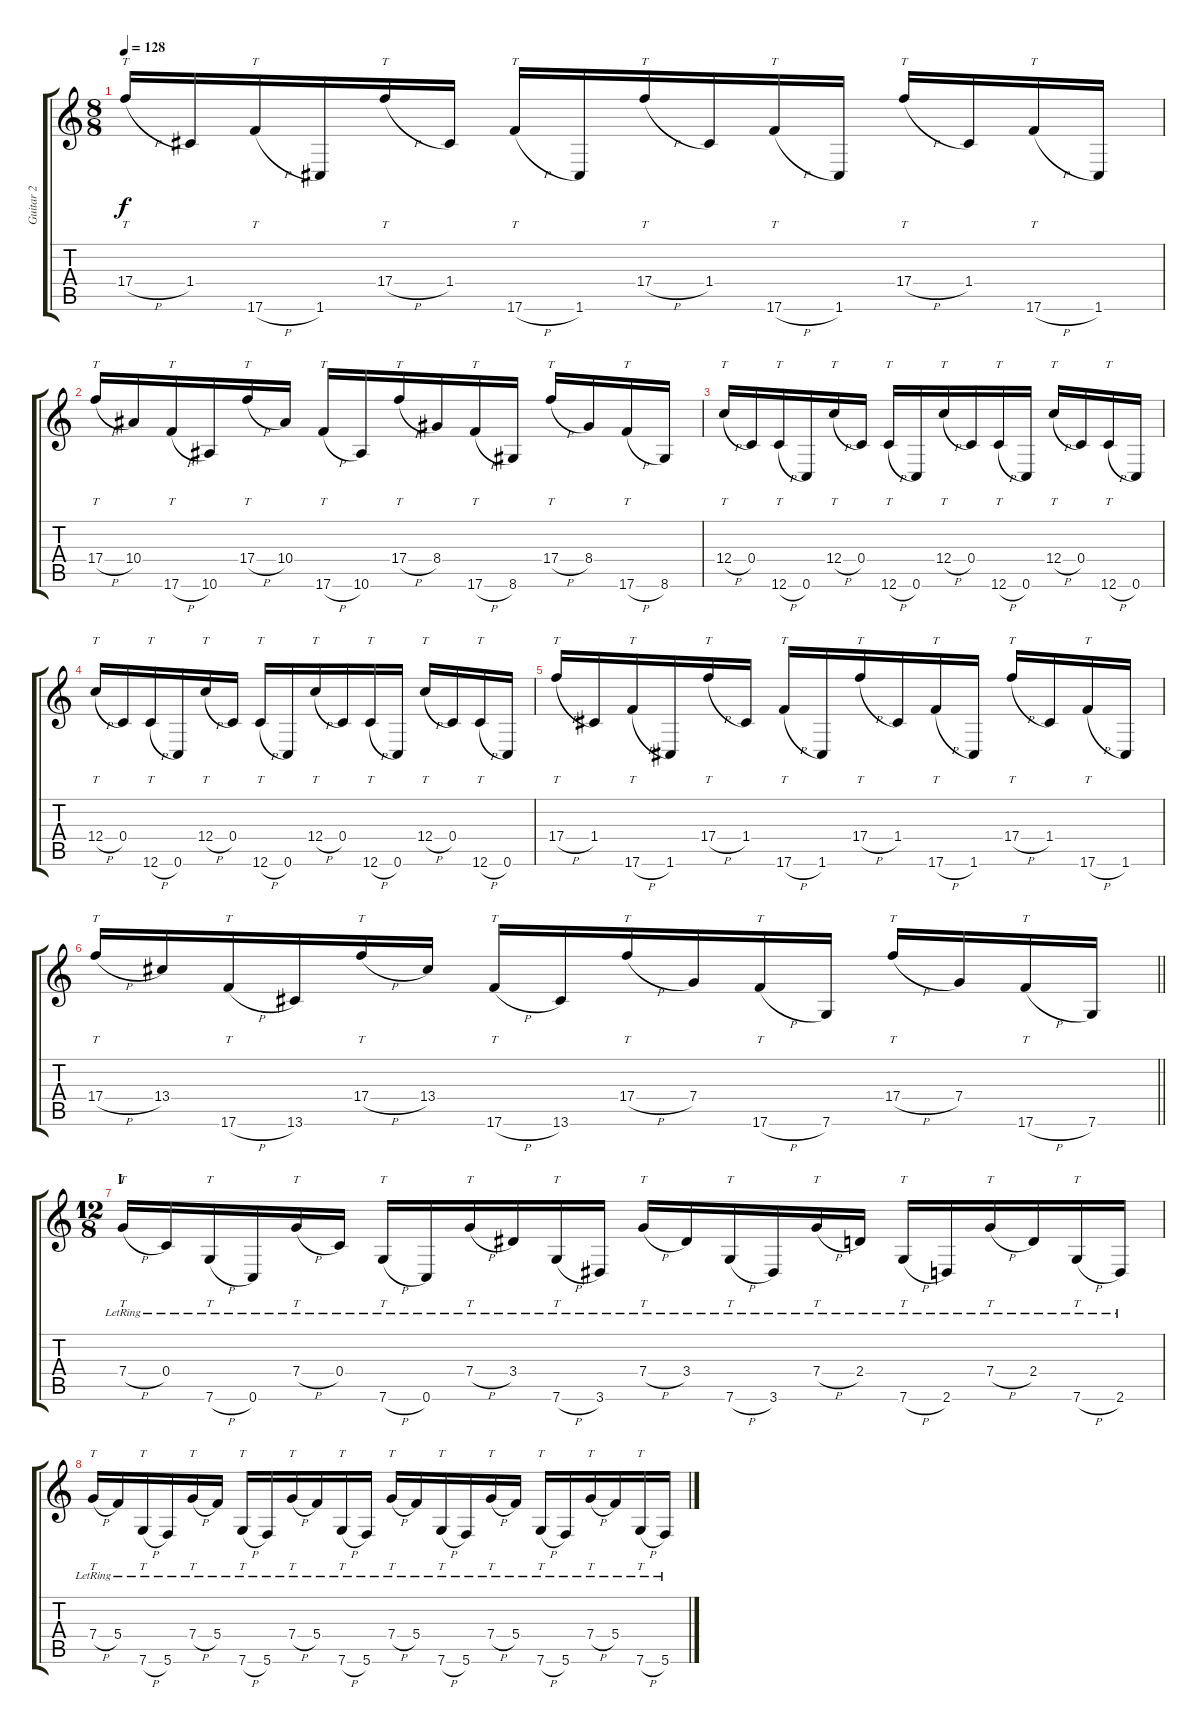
\track ("Guitar 2" "Guitar 2") {instrument electricguitarjazz}
\staff {score tabs}
\tuning (D4 A3 F3 C3 G2 C2) {hide}
\ts (8 8)
\tempo 128
\clef g2
\ks c
17.4{h}.16{tt dy f} 1.4.16 17.6{h}.16{tt} 1.6.16 17.4{h}.16{tt} 1.4.16 17.6{h}.16{tt} 1.6.16 17.4{h}.16{tt} 1.4.16 17.6{h}.16{tt} 1.6.16 17.4{h}.16{tt} 1.4.16 17.6{h}.16{tt} 1.6.16 |
17.4{h}.16{tt} 10.4.16 17.6{h}.16{tt} 10.6.16 17.4{h}.16{tt} 10.4.16 17.6{h}.16{tt} 10.6.16 17.4{h}.16{tt} 8.4.16 17.6{h}.16{tt} 8.6.16 17.4{h}.16{tt} 8.4.16 17.6{h}.16{tt} 8.6.16 |
12.4{h}.16{tt} 0.4.16 12.6{h}.16{tt} 0.6.16 12.4{h}.16{tt} 0.4.16 12.6{h}.16{tt} 0.6.16 12.4{h}.16{tt} 0.4.16 12.6{h}.16{tt} 0.6.16 12.4{h}.16{tt} 0.4.16 12.6{h}.16{tt} 0.6.16 |
12.4{h}.16{tt} 0.4.16 12.6{h}.16{tt} 0.6.16 12.4{h}.16{tt} 0.4.16 12.6{h}.16{tt} 0.6.16 12.4{h}.16{tt} 0.4.16 12.6{h}.16{tt} 0.6.16 12.4{h}.16{tt} 0.4.16 12.6{h}.16{tt} 0.6.16 |
17.4{h}.16{tt} 1.4.16 17.6{h}.16{tt} 1.6.16 17.4{h}.16{tt} 1.4.16 17.6{h}.16{tt} 1.6.16 17.4{h}.16{tt} 1.4.16 17.6{h}.16{tt} 1.6.16 17.4{h}.16{tt} 1.4.16 17.6{h}.16{tt} 1.6.16 |
\barLineRight lightlight
17.4{h}.16{tt} 13.4.16 17.6{h}.16{tt} 13.6.16 17.4{h}.16{tt} 13.4.16 17.6{h}.16{tt} 13.6.16 17.4{h}.16{tt} 7.4.16 17.6{h}.16{tt} 7.6.16 17.4{h}.16{tt} 7.4.16 17.6{h}.16{tt} 7.6.16 |
\ts (12 8)
\section ("" "I")
7.4{h lr}.16{tt instrument electricguitarjazz} 0.4{lr}.16 7.6{h lr}.16{tt} 0.6{lr}.16 7.4{h lr}.16{tt} 0.4{lr}.16 7.6{h lr}.16{tt} 0.6{lr}.16 7.4{h lr}.16{tt} 3.4{lr}.16 7.6{h lr}.16{tt} 3.6{lr}.16 7.4{h lr}.16{tt} 3.4{lr}.16 7.6{h lr}.16{tt} 3.6{lr}.16 7.4{h lr}.16{tt} 2.4{lr}.16 7.6{h lr}.16{tt} 2.6{lr}.16 7.4{h lr}.16{tt} 2.4{lr}.16 7.6{h lr}.16{tt} 2.6{lr}.16 |
7.4{h lr}.16{tt} 5.4{lr}.16 7.6{h lr}.16{tt} 5.6{lr}.16 7.4{h lr}.16{tt} 5.4{lr}.16 7.6{h lr}.16{tt} 5.6{lr}.16 7.4{h lr}.16{tt} 5.4{lr}.16 7.6{h lr}.16{tt} 5.6{lr}.16 7.4{h lr}.16{tt} 5.4{lr}.16 7.6{h lr}.16{tt} 5.6{lr}.16 7.4{h lr}.16{tt} 5.4{lr}.16 7.6{h lr}.16{tt} 5.6{lr}.16 7.4{h lr}.16{tt} 5.4{lr}.16 7.6{h lr}.16{tt} 5.6{lr}.16
